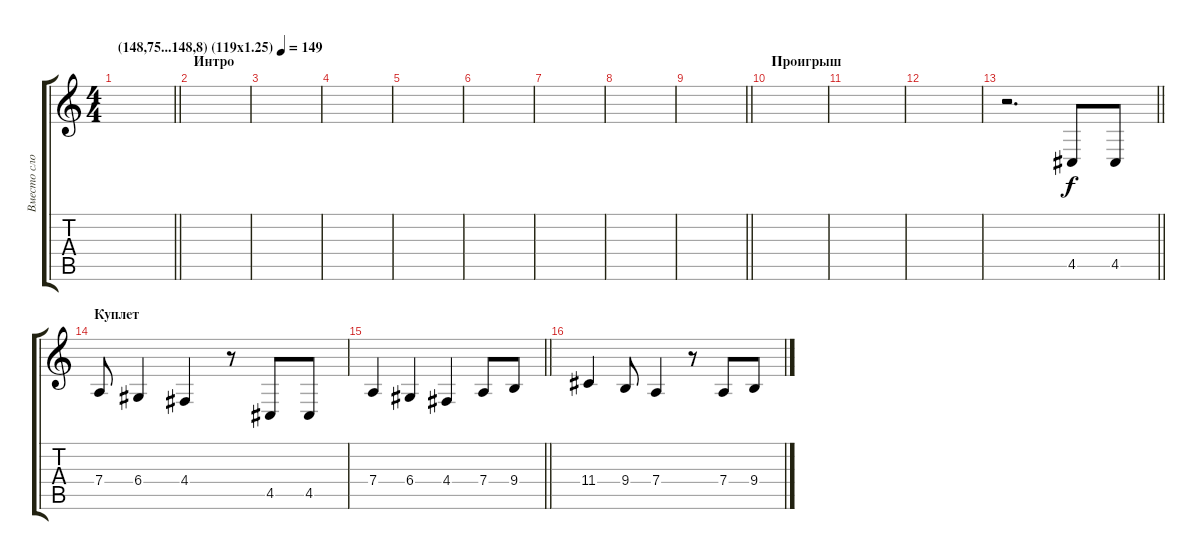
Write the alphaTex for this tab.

\track ("Вместо слов" "Вместо сло") {instrument fx5brightness}
\staff {score tabs}
\tuning (E4 B3 G3 D3 A2 E2) {hide}
\ts (4 4)
\tempo (149 "(148,75...148,8) (119x1.25)")
\clef g2
\barLineRight lightlight
\ks c
|
\section ("" "Интро")
|
|
|
|
|
|
|
\barLineRight lightlight
|
\section ("" "Проигрыш")
|
|
|
\barLineRight lightlight
r.2{d} 4.5.8 4.5.8 |
\section ("" "Куплет")
7.4.8 6.4.4 4.4.4 r.8 4.5.8 4.5.8 |
\barLineRight lightlight
7.4.4 6.4.4 4.4.4 7.4.8 9.4.8 |
11.4.4 9.4.8 7.4.4 r.8 7.4.8 9.4.8
